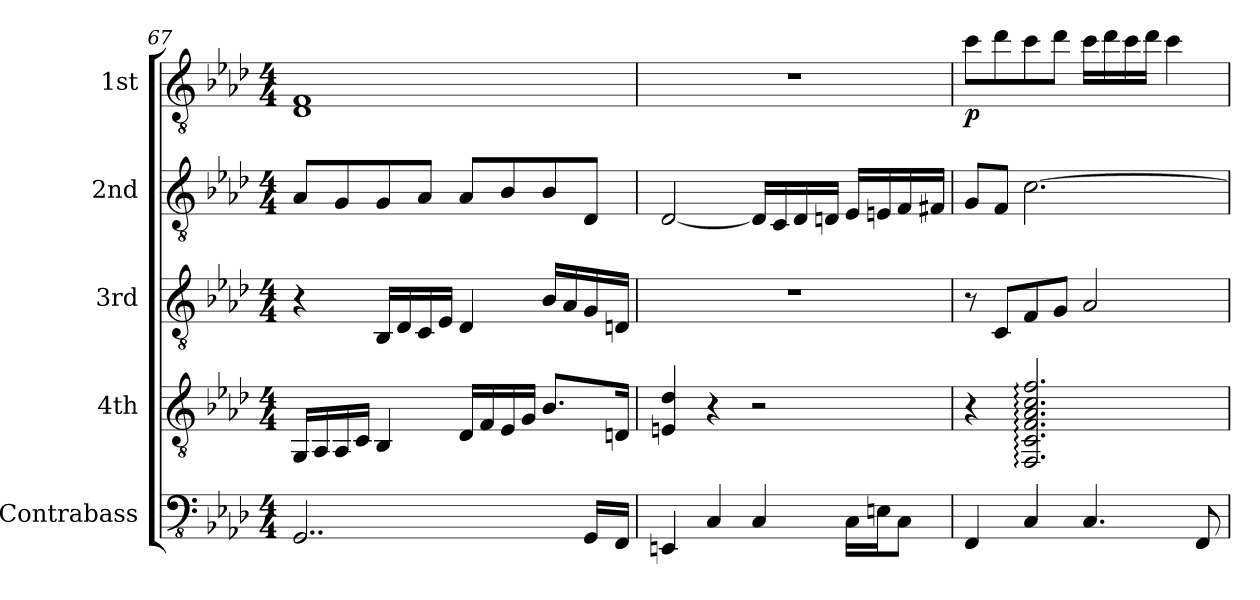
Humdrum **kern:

**kern	**kern	**kern	**kern	**kern	**dynam
*part5	*part4	*part3	*part2	*part1	*part1
*staff5	*staff4	*staff3	*staff2	*staff1	*staff1
*I"Contrabass	*I"4th	*I"3rd	*I"2nd	*I"1st	*
*I'C.B	*	*	*	*	*
*clefFv4	*clefGv2	*clefGv2	*clefGv2	*clefGv2	*
*k[b-e-a-d-]	*k[b-e-a-d-]	*k[b-e-a-d-]	*k[b-e-a-d-]	*k[b-e-a-d-]	*
*M4/4	*M4/4	*M4/4	*M4/4	*M4/4	*
=67	=67	=67	=67	=67	=67
2..GGG/	16GG/LL	4r	8A-/L	1D- 1F	.
.	16AA-/	.	.	.	.
.	16AA-/	.	8G/	.	.
.	16C/JJ	.	.	.	.
.	4BB-/	16BB-/LL	8G/	.	.
.	.	16D-/	.	.	.
.	.	16C/	8A-/J	.	.
.	.	16E-/JJ	.	.	.
.	16D-/LL	4D-/	8A-/L	.	.
.	16F/	.	.	.	.
.	16E-/	.	8B-/	.	.
.	16G/JJ	.	.	.	.
.	8.B-/L	16B-/LL	8B-/	.	.
.	.	16A-/	.	.	.
16GGG/LL	.	16G/	8D-/J	.	.
16FFF/JJ	16Dn/Jk	16Dn/JJ	.	.	.
=68	=68	=68	=68	=68	=68
4EEEn/	4En/ 4d-/	1r	[2D-/	1r	.
4CC/	4r	.	.	.	.
4CC/	2r	.	16D-/LL]	.	.
.	.	.	16C/	.	.
.	.	.	16D-/	.	.
.	.	.	16Dn/JJ	.	.
16CC\LL	.	.	16E-/LL	.	.
16EEn\J	.	.	16En/	.	.
8CC\J	.	.	16F/	.	.
.	.	.	16F#X/JJ	.	.
=69	=69	=69	=69	=69	=69
!	!	!	!	!	!LO:DY:b
4FFF/	4r	8r	8G/L	8cc\L	p
.	.	8C/L	8F/J	8dd-\	.
4CC/	2.FF/: 2.C/: 2.F/: 2.A-/: 2.c/: 2.f/:	8F/	[2.c\	8cc\	.
.	.	8G/J	.	8dd-\J	.
4.CC/	.	2A-/	.	16cc\LL	.
.	.	.	.	16dd-\	.
.	.	.	.	16cc\	.
.	.	.	.	16dd-\JJ	.
.	.	.	.	4cc\	.
8FFF/	.	.	.	.	.
=	=	=	=	=	=
*-	*-	*-	*-	*-	*-
